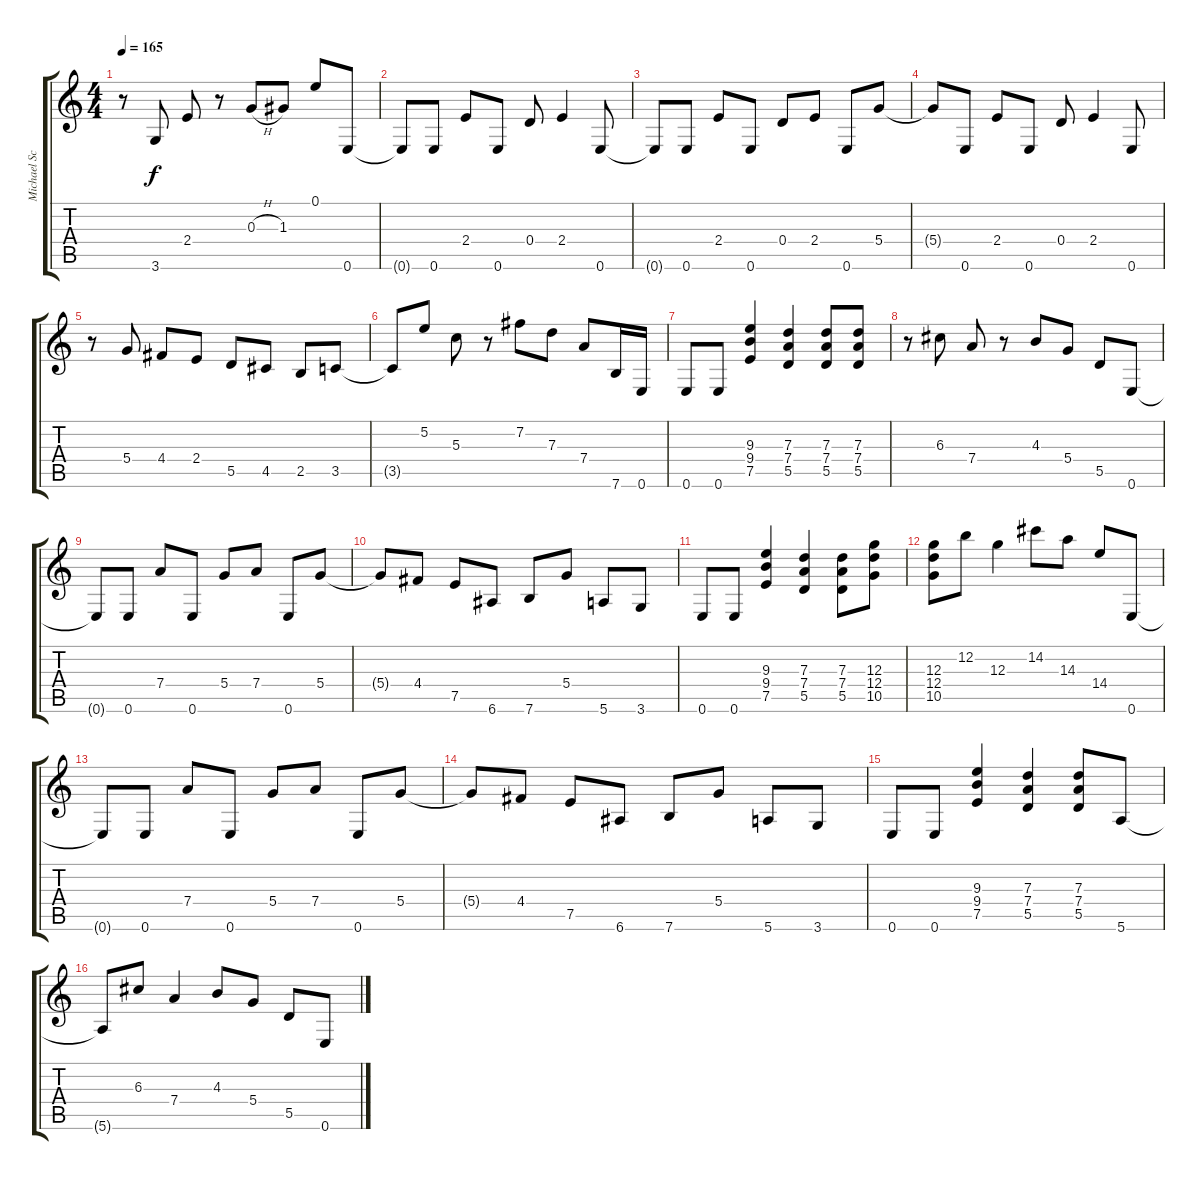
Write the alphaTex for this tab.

\track ("Michael Schenker" "Michael Sc") {instrument acousticguitarsteel}
\staff {score tabs}
\tuning (E4 B3 G3 D3 A2 E2) {hide}
\ts (4 4)
\tempo 165
\clef g2
\ks c
r.8{dy f} 3.6.8 2.4.8 r.8 0.3{h}.8 1.3.8 0.1.8 0.6.8 |
0.6{t}.8 0.6.8 2.4.8 0.6.8 0.4.8 2.4.4 0.6.8 |
0.6{t}.8 0.6.8 2.4.8 0.6.8 0.4.8 2.4.8 0.6.8 5.4.8 |
5.4{t}.8 0.6.8 2.4.8 0.6.8 0.4.8 2.4.4 0.6.8 |
r.8 5.4.8 4.4.8 2.4.8 5.5.8 4.5.8 2.5.8 3.5.8 |
3.5{t}.8 5.2.8 5.3.8 r.8 7.2.8 7.3.8 7.4.8 7.6.16 0.6.16 |
0.6.8 0.6.8 (9.3 9.4 7.5).4 (7.3 7.4 5.5).4 (7.3 7.4 5.5).8 (7.3 7.4 5.5).8 |
r.8 6.3.8 7.4.8 r.8 4.3.8 5.4.8 5.5.8 0.6.8 |
0.6{t}.8 0.6.8 7.4.8 0.6.8 5.4.8 7.4.8 0.6.8 5.4.8 |
5.4{t}.8 4.4.8 7.5.8 6.6.8 7.6.8 5.4.8 5.6.8 3.6.8 |
0.6.8 0.6.8 (9.3 9.4 7.5).4 (7.3 7.4 5.5).4 (7.3 7.4 5.5).8 (12.3 12.4 10.5).8 |
(12.3 12.4 10.5).8 12.2.8 12.3.4 14.2.8 14.3.8 14.4.8 0.6.8 |
0.6{t}.8 0.6.8 7.4.8 0.6.8 5.4.8 7.4.8 0.6.8 5.4.8 |
5.4{t}.8 4.4.8 7.5.8 6.6.8 7.6.8 5.4.8 5.6.8 3.6.8 |
0.6.8 0.6.8 (9.3 9.4 7.5).4 (7.3 7.4 5.5).4 (7.3 7.4 5.5).8 5.6.8 |
5.6{t}.8 6.3.8 7.4.4 4.3.8 5.4.8 5.5.8 0.6.8
